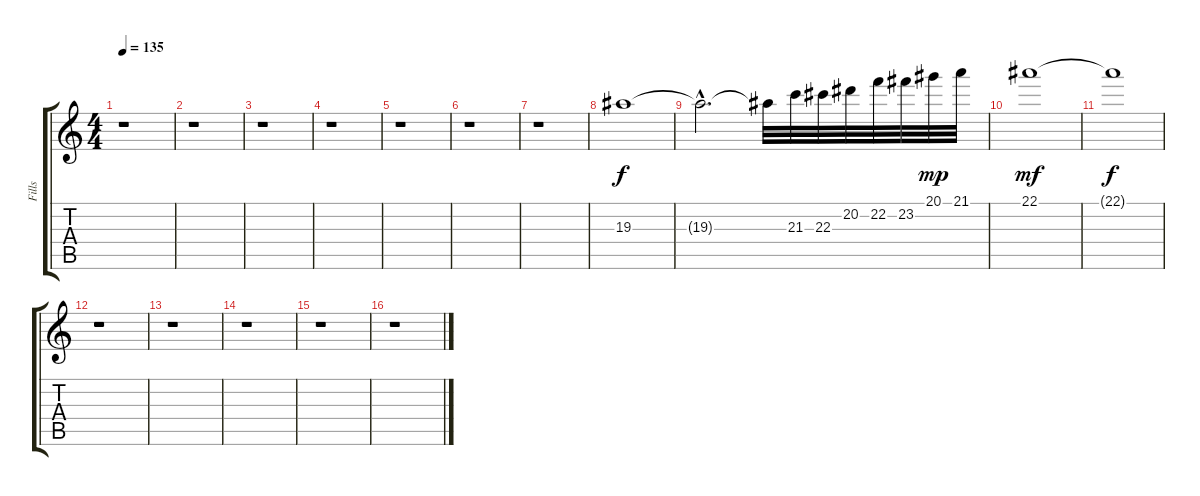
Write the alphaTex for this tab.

\track ("Fills" "Fills") {instrument distortionguitar}
\staff {score tabs}
\tuning (C4 G3 Eb3 Bb2 F2 C2) {hide}
\ts (4 4)
\tempo 135
\clef g2
\ks c
r.1{dy fff} |
r.1 |
r.1 |
r.1 |
r.1 |
r.1 |
r.1 |
19.3.1{dy f} |
19.3{hac t}.2{d} 19.3{t}.32 21.3.32 22.3.32 20.2.32 22.2.32 23.2.32 20.1.32{dy mp} 21.1.32 |
22.1.1{dy mf} |
22.1{t}.1{dy f} |
r.1 |
r.1 |
r.1 |
r.1 |
r.1
